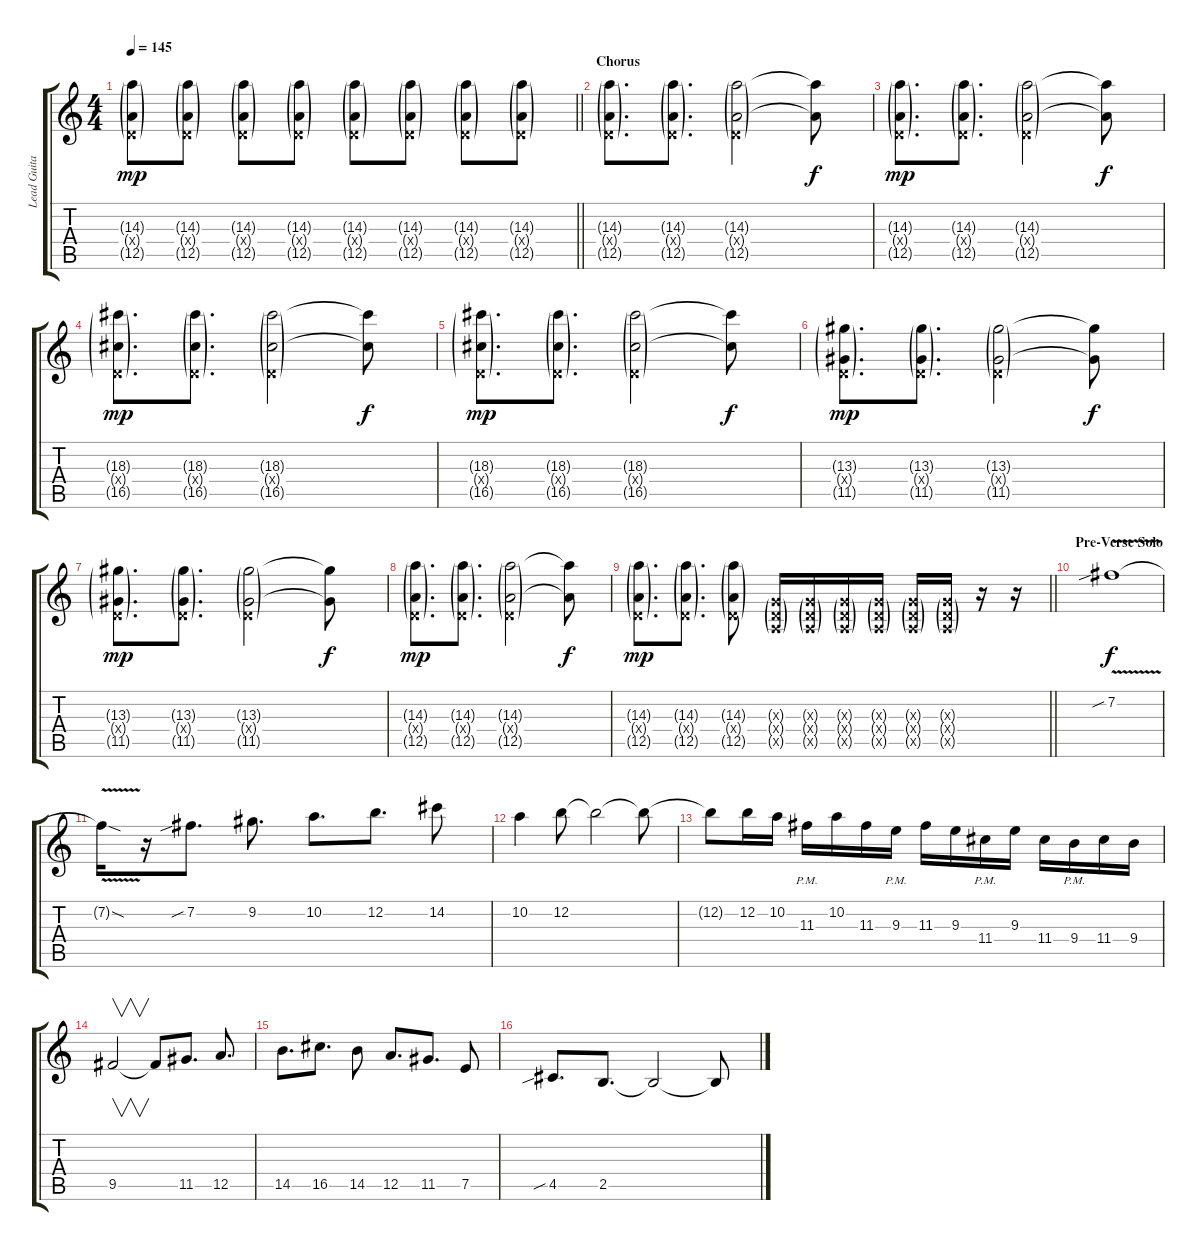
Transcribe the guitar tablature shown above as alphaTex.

\track ("Lead Guitar 1" "Lead Guita") {instrument distortionguitar}
\staff {score tabs}
\tuning (E4 B3 G3 D3 A2 D2) {hide}
\ts (4 4)
\tempo 145
\clef g2
\barLineRight lightlight
\ks c
(14.3{g} 0.4{g x} 12.5{g}).8{dy mp} (14.3{g} 0.4{g x} 12.5{g}).8 (14.3{g} 0.4{g x} 12.5{g}).8 (14.3{g} 0.4{g x} 12.5{g}).8 (14.3{g} 0.4{g x} 12.5{g}).8 (14.3{g} 0.4{g x} 12.5{g}).8 (14.3{g} 0.4{g x} 12.5{g}).8 (14.3{g} 0.4{g x} 12.5{g}).8 |
\section ("" "Chorus")
(14.3{g} 0.4{g x} 12.5{g}).8{d} (14.3{g} 0.4{g x} 12.5{g}).8{d} (14.3{g} 0.4{g x} 12.5{g}).2 (14.3{t} 12.5{t}).8{dy f} |
(14.3{g} 0.4{g x} 12.5{g}).8{d dy mp} (14.3{g} 0.4{g x} 12.5{g}).8{d} (14.3{g} 0.4{g x} 12.5{g}).2 (14.3{t} 12.5{t}).8{dy f} |
(18.3{g} 0.4{g x} 16.5{g}).8{d dy mp} (18.3{g} 0.4{g x} 16.5{g}).8{d} (18.3{g} 0.4{g x} 16.5{g}).2 (18.3{t} 16.5{t}).8{dy f} |
(18.3{g} 0.4{g x} 16.5{g}).8{d dy mp} (18.3{g} 0.4{g x} 16.5{g}).8{d} (18.3{g} 0.4{g x} 16.5{g}).2 (18.3{t} 16.5{t}).8{dy f} |
(13.3{g} 0.4{g x} 11.5{g}).8{d dy mp} (13.3{g} 0.4{g x} 11.5{g}).8{d} (13.3{g} 0.4{g x} 11.5{g}).2 (13.3{t} 11.5{t}).8{dy f} |
(13.3{g} 0.4{g x} 11.5{g}).8{d dy mp} (13.3{g} 0.4{g x} 11.5{g}).8{d} (13.3{g} 0.4{g x} 11.5{g}).2 (13.3{t} 11.5{t}).8{dy f} |
(14.3{g} 0.4{g x} 12.5{g}).8{d dy mp} (14.3{g} 0.4{g x} 12.5{g}).8{d} (14.3{g} 0.4{g x} 12.5{g}).2 (14.3{t} 12.5{t}).8{dy f} |
\barLineRight lightlight
(14.3{g} 0.4{g x} 12.5{g}).8{d dy mp} (14.3{g} 0.4{g x} 12.5{g}).8{d} (14.3{g} 0.4{g x} 12.5{g}).8 (0.3{g x} 0.4{g x} 0.5{g x}).16 (0.3{g x} 0.4{g x} 0.5{g x}).16 (0.3{g x} 0.4{g x} 0.5{g x}).16 (0.3{g x} 0.4{g x} 0.5{g x}).16 (0.3{g x} 0.4{g x} 0.5{g x}).16 (0.3{g x} 0.4{g x} 0.5{g x}).16 r.16 r.16 |
\section ("" "Pre-Verse Solo")
7.2{v sib}.1{dy f volume 13} |
7.2{sod t}.16 r.16 7.2{sib}.8{d} 9.2.8{d} 10.2.8{d} 12.2.8{d} 14.2.8 |
10.2.4 12.2.8 12.2{t}.2 12.2{t}.8 |
12.2{t}.8 12.2.16 10.2.16 11.3{pm}.16 10.2.16 11.3.16 9.3{pm}.16 11.3.16 9.3.16 11.4{pm}.16 9.3.16 11.4.16 9.4{pm}.16 11.4.16 9.4.16 |
9.5.2{v instrument guitarharmonics} 9.5{t}.8 11.5.8{d instrument distortionguitar} 12.5.8{d} |
14.5.8{d} 16.5.8{d} 14.5.8 12.5.8{d} 11.5.8{d} 7.5.8 |
4.5{sib}.8{d} 2.5.8{d} 2.5{t}.2 2.5{t}.8
